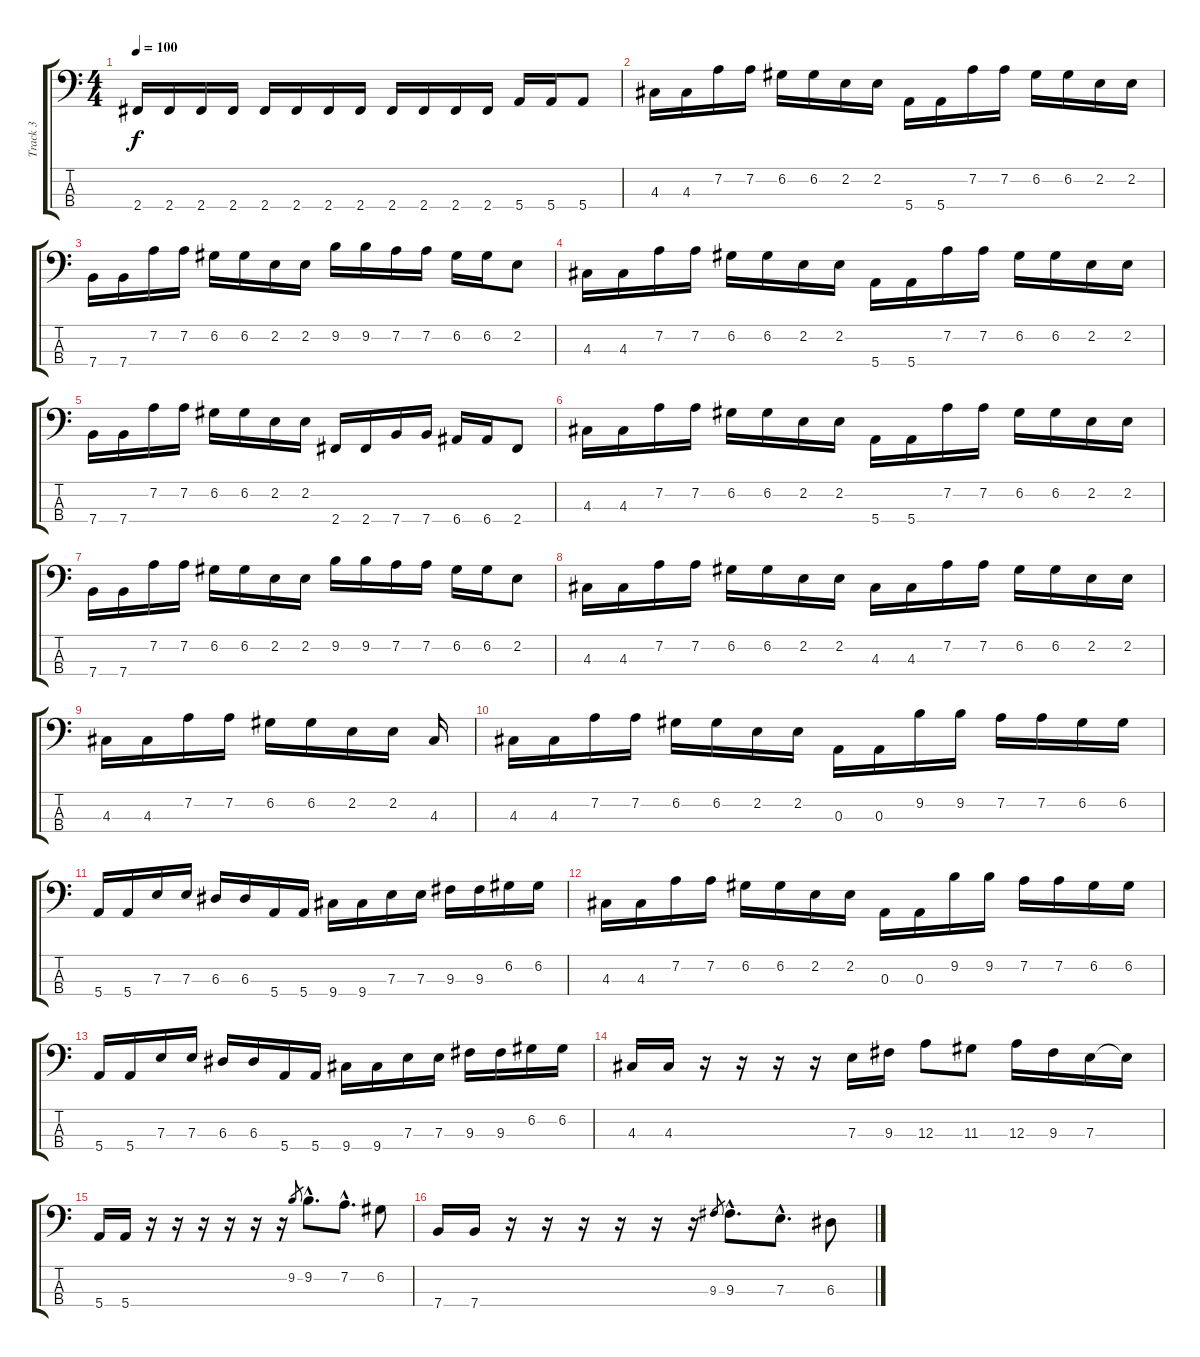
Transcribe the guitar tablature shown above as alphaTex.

\track ("Track 3" "Track 3") {instrument electricbassfinger}
\staff {score tabs}
\tuning (G2 D2 A1 E1) {hide}
\ts (4 4)
\tempo 100
\clef f4
\ks c
2.4.16{dy f} 2.4.16 2.4.16 2.4.16 2.4.16 2.4.16 2.4.16 2.4.16 2.4.16 2.4.16 2.4.16 2.4.16 5.4.16 5.4.16 5.4.8 |
4.3.16 4.3.16 7.2.16 7.2.16 6.2.16 6.2.16 2.2.16 2.2.16 5.4.16 5.4.16 7.2.16 7.2.16 6.2.16 6.2.16 2.2.16 2.2.16 |
7.4.16 7.4.16 7.2.16 7.2.16 6.2.16 6.2.16 2.2.16 2.2.16 9.2.16 9.2.16 7.2.16 7.2.16 6.2.16 6.2.16 2.2.8 |
4.3.16 4.3.16 7.2.16 7.2.16 6.2.16 6.2.16 2.2.16 2.2.16 5.4.16 5.4.16 7.2.16 7.2.16 6.2.16 6.2.16 2.2.16 2.2.16 |
7.4.16 7.4.16 7.2.16 7.2.16 6.2.16 6.2.16 2.2.16 2.2.16 2.4.16 2.4.16 7.4.16 7.4.16 6.4.16 6.4.16 2.4.8 |
4.3.16 4.3.16 7.2.16 7.2.16 6.2.16 6.2.16 2.2.16 2.2.16 5.4.16 5.4.16 7.2.16 7.2.16 6.2.16 6.2.16 2.2.16 2.2.16 |
7.4.16 7.4.16 7.2.16 7.2.16 6.2.16 6.2.16 2.2.16 2.2.16 9.2.16 9.2.16 7.2.16 7.2.16 6.2.16 6.2.16 2.2.8 |
4.3.16 4.3.16 7.2.16 7.2.16 6.2.16 6.2.16 2.2.16 2.2.16 4.3.16 4.3.16 7.2.16 7.2.16 6.2.16 6.2.16 2.2.16 2.2.16 |
4.3.16 4.3.16 7.2.16 7.2.16 6.2.16 6.2.16 2.2.16 2.2.16 4.3.16 |
4.3.16 4.3.16 7.2.16 7.2.16 6.2.16 6.2.16 2.2.16 2.2.16 0.3.16 0.3.16 9.2.16 9.2.16 7.2.16 7.2.16 6.2.16 6.2.16 |
5.4.16 5.4.16 7.3.16 7.3.16 6.3.16 6.3.16 5.4.16 5.4.16 9.4.16 9.4.16 7.3.16 7.3.16 9.3.16 9.3.16 6.2.16 6.2.16 |
4.3.16 4.3.16 7.2.16 7.2.16 6.2.16 6.2.16 2.2.16 2.2.16 0.3.16 0.3.16 9.2.16 9.2.16 7.2.16 7.2.16 6.2.16 6.2.16 |
5.4.16 5.4.16 7.3.16 7.3.16 6.3.16 6.3.16 5.4.16 5.4.16 9.4.16 9.4.16 7.3.16 7.3.16 9.3.16 9.3.16 6.2.16 6.2.16 |
4.3.16 4.3.16 r.16 r.16 r.16 r.16 7.3.16 9.3.16 12.3.8 11.3.8 12.3.16 9.3.16 7.3.16 7.3{t}.16 |
5.4.16 5.4.16 r.16 r.16 r.16 r.16 r.16 r.16 9.2.8{gr} 9.2{hac}.8{d} 7.2{hac}.8{d} 6.2.8 |
7.4.16 7.4.16 r.16 r.16 r.16 r.16 r.16 r.16 9.3.8{gr} 9.3{hac}.8{d} 7.3{hac}.8{d} 6.3.8
